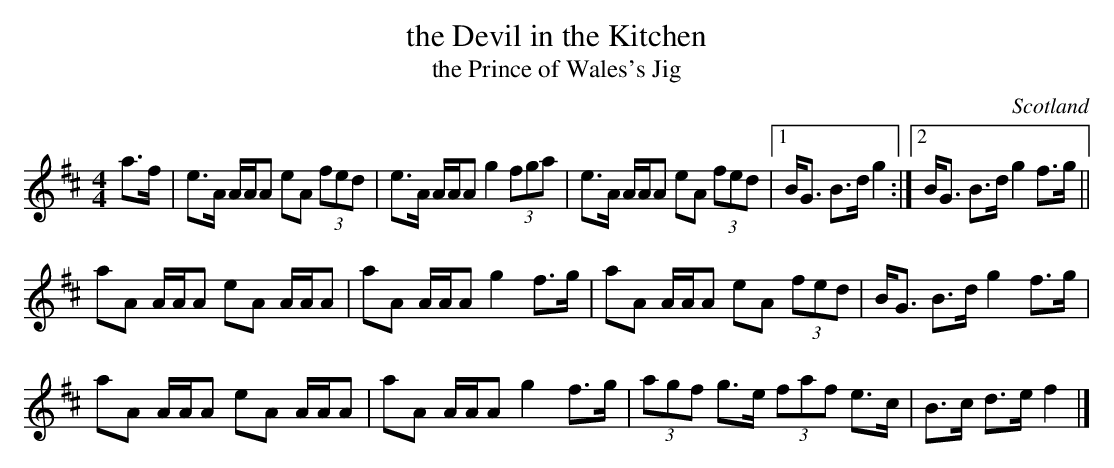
X:1
T:the Devil in the Kitchen
T:the Prince of Wales's Jig
M:4/4
O:Scotland
K:A mixolydian
a>f |\
e>A A/2A/2A eA (3fed | e>A A/2A/2A g2 (3fga |\
e>A A/2A/2A eA (3fed \
|1 B<G B>d g2 :|2 B<G B>d g2 f>g ||
aA A/2A/2A eA A/2A/2A | aA A/2A/2A g2 f>g | \
aA A/2A/2A eA (3fed | B<G B>d g2 f>g |
aA A/2A/2A eA A/2A/2A | aA A/2A/2A g2 f>g | \
(3agf g>e (3faf e>c | B>c d>e f2 |]
